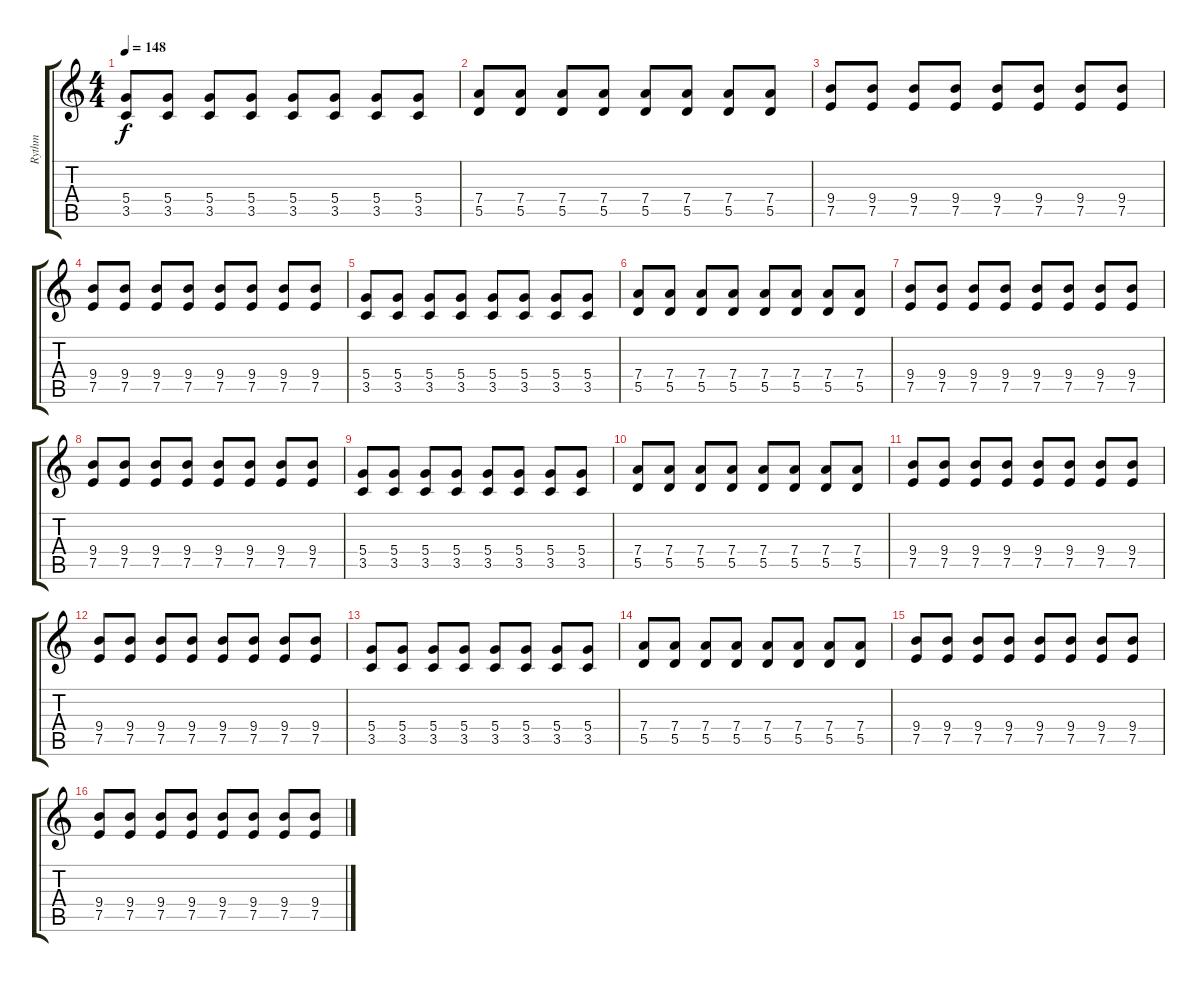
\track ("Rythm" "Rythm") {instrument distortionguitar}
\staff {score tabs}
\tuning (E4 B3 G3 D3 A2 E2) {hide}
\ts (4 4)
\tempo 148
\clef g2
\ks c
(5.4 3.5).8{dy f} (5.4 3.5).8 (5.4 3.5).8 (5.4 3.5).8 (5.4 3.5).8 (5.4 3.5).8 (5.4 3.5).8 (5.4 3.5).8 |
(7.4 5.5).8 (7.4 5.5).8 (7.4 5.5).8 (7.4 5.5).8 (7.4 5.5).8 (7.4 5.5).8 (7.4 5.5).8 (7.4 5.5).8 |
(9.4 7.5).8 (9.4 7.5).8 (9.4 7.5).8 (9.4 7.5).8 (9.4 7.5).8 (9.4 7.5).8 (9.4 7.5).8 (9.4 7.5).8 |
(9.4 7.5).8 (9.4 7.5).8 (9.4 7.5).8 (9.4 7.5).8 (9.4 7.5).8 (9.4 7.5).8 (9.4 7.5).8 (9.4 7.5).8 |
(5.4 3.5).8 (5.4 3.5).8 (5.4 3.5).8 (5.4 3.5).8 (5.4 3.5).8 (5.4 3.5).8 (5.4 3.5).8 (5.4 3.5).8 |
(7.4 5.5).8 (7.4 5.5).8 (7.4 5.5).8 (7.4 5.5).8 (7.4 5.5).8 (7.4 5.5).8 (7.4 5.5).8 (7.4 5.5).8 |
(9.4 7.5).8 (9.4 7.5).8 (9.4 7.5).8 (9.4 7.5).8 (9.4 7.5).8 (9.4 7.5).8 (9.4 7.5).8 (9.4 7.5).8 |
(9.4 7.5).8 (9.4 7.5).8 (9.4 7.5).8 (9.4 7.5).8 (9.4 7.5).8 (9.4 7.5).8 (9.4 7.5).8 (9.4 7.5).8 |
(5.4 3.5).8 (5.4 3.5).8 (5.4 3.5).8 (5.4 3.5).8 (5.4 3.5).8 (5.4 3.5).8 (5.4 3.5).8 (5.4 3.5).8 |
(7.4 5.5).8 (7.4 5.5).8 (7.4 5.5).8 (7.4 5.5).8 (7.4 5.5).8 (7.4 5.5).8 (7.4 5.5).8 (7.4 5.5).8 |
(9.4 7.5).8 (9.4 7.5).8 (9.4 7.5).8 (9.4 7.5).8 (9.4 7.5).8 (9.4 7.5).8 (9.4 7.5).8 (9.4 7.5).8 |
(9.4 7.5).8 (9.4 7.5).8 (9.4 7.5).8 (9.4 7.5).8 (9.4 7.5).8 (9.4 7.5).8 (9.4 7.5).8 (9.4 7.5).8 |
(5.4 3.5).8 (5.4 3.5).8 (5.4 3.5).8 (5.4 3.5).8 (5.4 3.5).8 (5.4 3.5).8 (5.4 3.5).8 (5.4 3.5).8 |
(7.4 5.5).8 (7.4 5.5).8 (7.4 5.5).8 (7.4 5.5).8 (7.4 5.5).8 (7.4 5.5).8 (7.4 5.5).8 (7.4 5.5).8 |
(9.4 7.5).8 (9.4 7.5).8 (9.4 7.5).8 (9.4 7.5).8 (9.4 7.5).8 (9.4 7.5).8 (9.4 7.5).8 (9.4 7.5).8 |
(9.4 7.5).8 (9.4 7.5).8 (9.4 7.5).8 (9.4 7.5).8 (9.4 7.5).8 (9.4 7.5).8 (9.4 7.5).8 (9.4 7.5).8
